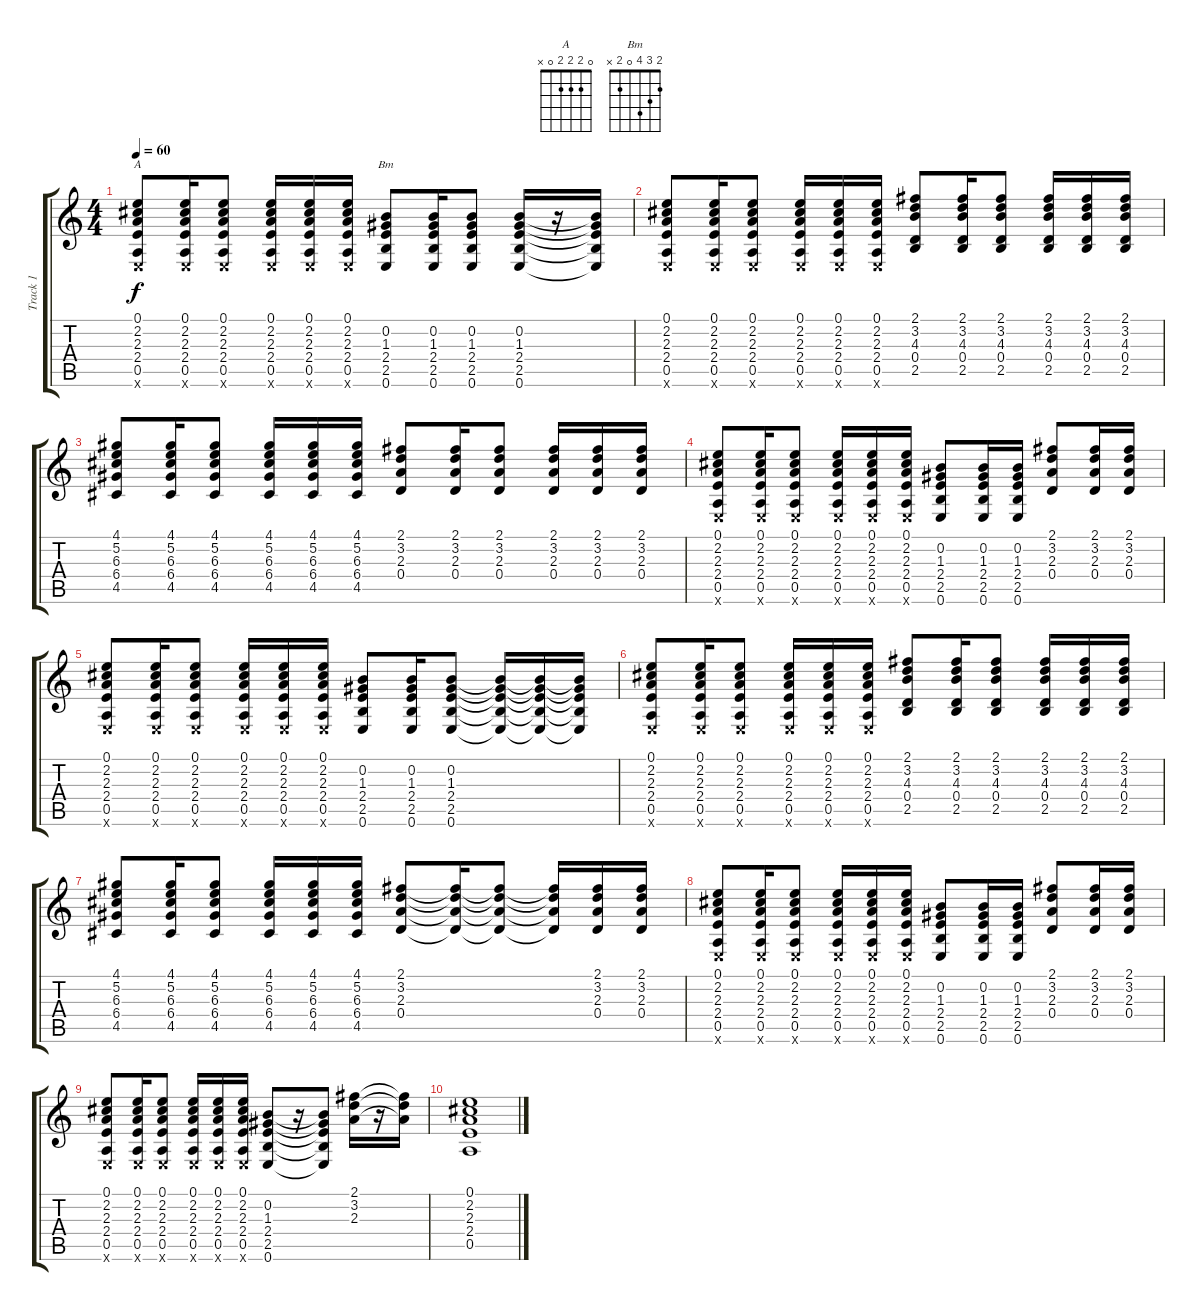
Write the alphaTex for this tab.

\track ("Track 1" "Track 1") {instrument acousticguitarsteel}
\staff {score tabs}
\tuning (E4 B3 G3 D3 A2 E2) {hide}
\chord ("A" 0 2 2 2 0 x)
\chord ("Bm" 2 3 4 0 2 x)
\ts (4 4)
\tempo 60
\clef g2
\ks c
(0.1 2.2 2.3 2.4 0.5 0.6{x}).8{ch "A" dy f} (0.1 2.2 2.3 2.4 0.5 0.6{x}).16 (0.1 2.2 2.3 2.4 0.5 0.6{x}).8 (0.1 2.2 2.3 2.4 0.5 0.6{x}).16 (0.1 2.2 2.3 2.4 0.5 0.6{x}).16 (0.1 2.2 2.3 2.4 0.5 0.6{x}).16 (0.2 1.3 2.4 2.5 0.6).8{ch "Bm"} (0.2 1.3 2.4 2.5 0.6).16 (0.2 1.3 2.4 2.5 0.6).8 (0.2 1.3 2.4 2.5 0.6).16 r.16 (0.2{t} 1.3{t} 2.4{t} 2.5{t} 0.6{t}).16 |
(0.1 2.2 2.3 2.4 0.5 0.6{x}).8 (0.1 2.2 2.3 2.4 0.5 0.6{x}).16 (0.1 2.2 2.3 2.4 0.5 0.6{x}).8 (0.1 2.2 2.3 2.4 0.5 0.6{x}).16 (0.1 2.2 2.3 2.4 0.5 0.6{x}).16 (0.1 2.2 2.3 2.4 0.5 0.6{x}).16 (2.1 3.2 4.3 0.4 2.5).8 (2.1 3.2 4.3 0.4 2.5).16 (2.1 3.2 4.3 0.4 2.5).8 (2.1 3.2 4.3 0.4 2.5).16 (2.1 3.2 4.3 0.4 2.5).16 (2.1 3.2 4.3 0.4 2.5).16 |
(4.1 5.2 6.3 6.4 4.5).8 (4.1 5.2 6.3 6.4 4.5).16 (4.1 5.2 6.3 6.4 4.5).8 (4.1 5.2 6.3 6.4 4.5).16 (4.1 5.2 6.3 6.4 4.5).16 (4.1 5.2 6.3 6.4 4.5).16 (2.1 3.2 2.3 0.4).8 (2.1 3.2 2.3 0.4).16 (2.1 3.2 2.3 0.4).8 (2.1 3.2 2.3 0.4).16 (2.1 3.2 2.3 0.4).16 (2.1 3.2 2.3 0.4).16 |
(0.1 2.2 2.3 2.4 0.5 0.6{x}).8 (0.1 2.2 2.3 2.4 0.5 0.6{x}).16 (0.1 2.2 2.3 2.4 0.5 0.6{x}).8 (0.1 2.2 2.3 2.4 0.5 0.6{x}).16 (0.1 2.2 2.3 2.4 0.5 0.6{x}).16 (0.1 2.2 2.3 2.4 0.5 0.6{x}).16 (0.2 1.3 2.4 2.5 0.6).8 (0.2 1.3 2.4 2.5 0.6).16 (0.2 1.3 2.4 2.5 0.6).16 (2.1 3.2 2.3 0.4).8 (2.1 3.2 2.3 0.4).16 (2.1 3.2 2.3 0.4).16 |
(0.1 2.2 2.3 2.4 0.5 0.6{x}).8 (0.1 2.2 2.3 2.4 0.5 0.6{x}).16 (0.1 2.2 2.3 2.4 0.5 0.6{x}).8 (0.1 2.2 2.3 2.4 0.5 0.6{x}).16 (0.1 2.2 2.3 2.4 0.5 0.6{x}).16 (0.1 2.2 2.3 2.4 0.5 0.6{x}).16 (0.2 1.3 2.4 2.5 0.6).8 (0.2 1.3 2.4 2.5 0.6).16 (0.2 1.3 2.4 2.5 0.6).8 (0.2{t} 1.3{t} 2.4{t} 2.5{t} 0.6{t}).16 (0.2{t} 1.3{t} 2.4{t} 2.5{t} 0.6{t}).16 (0.2{t} 1.3{t} 2.4{t} 2.5{t} 0.6{t}).16 |
(0.1 2.2 2.3 2.4 0.5 0.6{x}).8 (0.1 2.2 2.3 2.4 0.5 0.6{x}).16 (0.1 2.2 2.3 2.4 0.5 0.6{x}).8 (0.1 2.2 2.3 2.4 0.5 0.6{x}).16 (0.1 2.2 2.3 2.4 0.5 0.6{x}).16 (0.1 2.2 2.3 2.4 0.5 0.6{x}).16 (2.1 3.2 4.3 0.4 2.5).8 (2.1 3.2 4.3 0.4 2.5).16 (2.1 3.2 4.3 0.4 2.5).8 (2.1 3.2 4.3 0.4 2.5).16 (2.1 3.2 4.3 0.4 2.5).16 (2.1 3.2 4.3 0.4 2.5).16 |
(4.1 5.2 6.3 6.4 4.5).8 (4.1 5.2 6.3 6.4 4.5).16 (4.1 5.2 6.3 6.4 4.5).8 (4.1 5.2 6.3 6.4 4.5).16 (4.1 5.2 6.3 6.4 4.5).16 (4.1 5.2 6.3 6.4 4.5).16 (2.1 3.2 2.3 0.4).8 (2.1{t} 3.2{t} 2.3{t} 0.4{t}).16 (2.1{t} 3.2{t} 2.3{t} 0.4{t}).8 (2.1{t} 3.2{t} 2.3{t} 0.4{t}).16 (2.1 3.2 2.3 0.4).16 (2.1 3.2 2.3 0.4).16 |
(0.1 2.2 2.3 2.4 0.5 0.6{x}).8 (0.1 2.2 2.3 2.4 0.5 0.6{x}).16 (0.1 2.2 2.3 2.4 0.5 0.6{x}).8 (0.1 2.2 2.3 2.4 0.5 0.6{x}).16 (0.1 2.2 2.3 2.4 0.5 0.6{x}).16 (0.1 2.2 2.3 2.4 0.5 0.6{x}).16 (0.2 1.3 2.4 2.5 0.6).8 (0.2 1.3 2.4 2.5 0.6).16 (0.2 1.3 2.4 2.5 0.6).16 (2.1 3.2 2.3 0.4).8 (2.1 3.2 2.3 0.4).16 (2.1 3.2 2.3 0.4).16 |
(0.1 2.2 2.3 2.4 0.5 0.6{x}).8 (0.1 2.2 2.3 2.4 0.5 0.6{x}).16 (0.1 2.2 2.3 2.4 0.5 0.6{x}).8 (0.1 2.2 2.3 2.4 0.5 0.6{x}).16 (0.1 2.2 2.3 2.4 0.5 0.6{x}).16 (0.1 2.2 2.3 2.4 0.5 0.6{x}).16 (0.2 1.3 2.4 2.5 0.6).8 r.16 (0.2{t} 1.3{t} 2.4{t} 2.5{t} 0.6{t}).8 (2.1 3.2 2.3).16 r.16 (2.1{t} 3.2{t} 2.3{t}).16 |
(0.1 2.2 2.3 2.4 0.5).1
